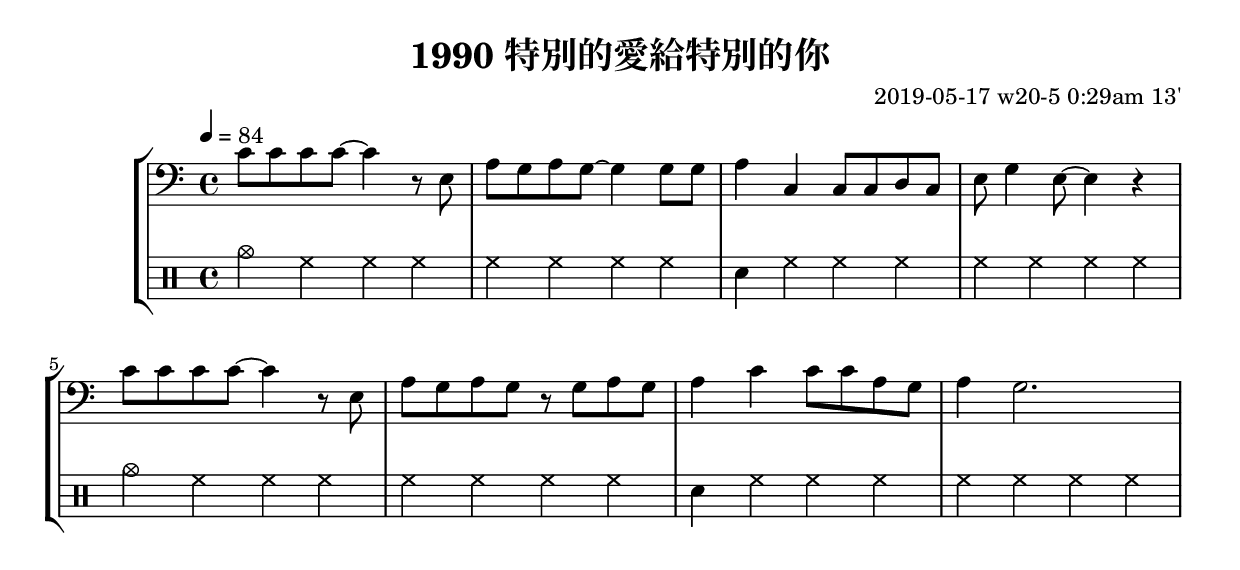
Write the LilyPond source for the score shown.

\header {
  title = "1990 特別的愛給特別的你"
  composer = "2019-05-17 w20-5 0:29am 13'"
}
\language english

repeatTimes = 1
%60s/84 beats * 9 bars*4 beats per bar*10 times = 0.7 * 360




%2019/08/14 w33/3 3:45am
metronome = \drummode{
 crashcymbal hh hh hh |
 hh hh hh hh |
 sn hh hh hh |
 hh hh hh hh |
 cymc hh hh hh |
 hh hh hh hh |
 sn hh hh hh |
 hh hh hh hh |
 %hh hh hh hh |




}

brokenChord =  \transpose c c' {
  c e g e |
  c e g e |
  c e g e |
  c e g e |
  c e g e |
  c e g e |
  c e g e |
  c e g e |
  % c e g e |

  


}

#(define (myDynamics dynamic)
    (if (equal? dynamic "rfz")
      0.9
      (default-dynamic-absolute-volume dynamic)))



\score {
  \new StaffGroup <<



  %as

  %2019/08/15 w32/4 11:52am
  %\new Staff \with {midiInstrument = #"acoustic guitar (steel)"}
 % \new Staff \with {midiInstrument = #"overdriven guitar"}
  %\new Staff \with {midiInstrument = #"flute"}

 % \set Score.dynamicAbsoluteVolumeFunction = #myDynamics
  %\relative c'
   
   \transpose c c{
  {
   \key c \major
    \clef bass
    \tempo 4=84
  \repeat unfold \repeatTimes 
    
   
    
    
    c'8 c' c' c' ~ c'4 r8 e|
    a g a g~ g4 

    g8 g |
    a4 c c8 c d c|
    e g4 e8~ e4 r | \break

    c'8 c' c' c' ~ c'4 r8 e| 
    a g a g r g a g
    a4 c' c'8 c' a g
    a4 g2.%~ | g1 |
     \break

    }
  
  }


  

  \drums {\repeat unfold \repeatTimes \metronome}
  
  %\new Staff {\repeat unfold \repeatTimes \brokenChord}
  >>

  \layout {}
  \midi {}
}